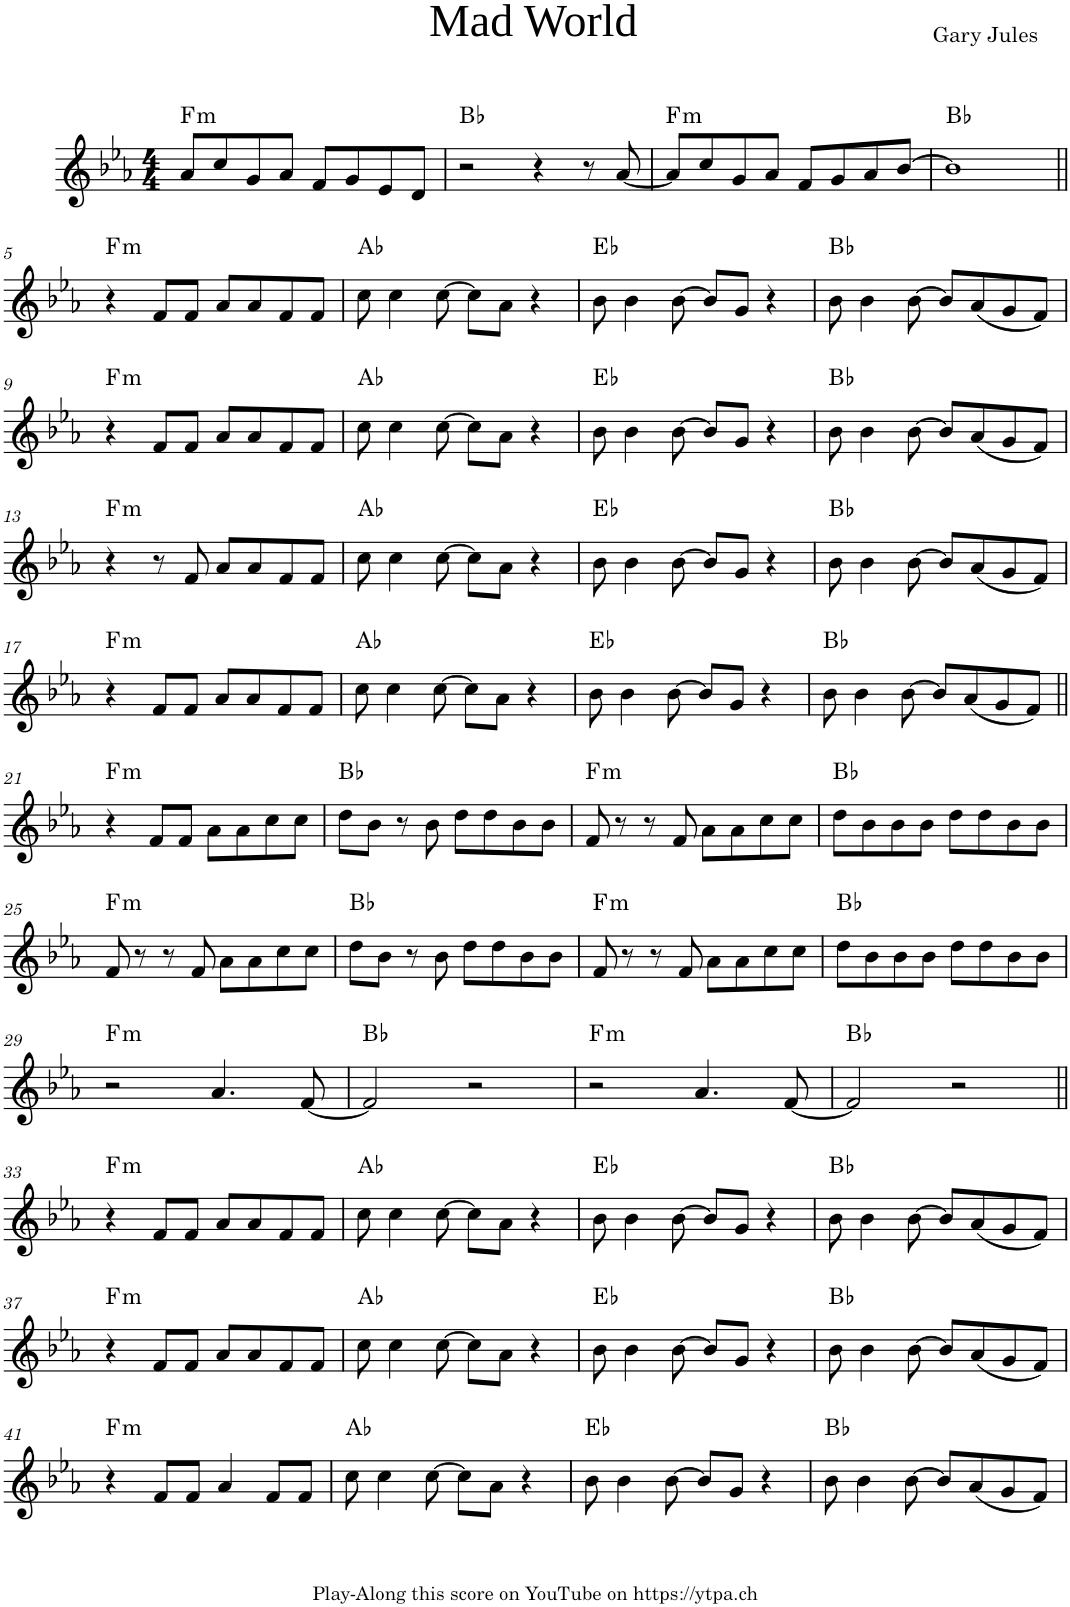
**kern	**harte
*part1	*part1
*staff1	*
*I"Piano	*
*I'Pno.	*
*clefG2	*
*k[b-e-a-]	*
*M4/4	*
=1	=1
!	!LO:H:kt=m
8a-/L	F:min
8cc/	.
8g/	.
8a-/J	.
8f/L	.
8g/	.
8e-/	.
8d/J	.
=2	=2
!	!LO:H:kt=N.C.
2r	N
4r	.
8r	.
[8a-/	.
=3	=3
!	!LO:H:kt=m
8a-/L]	F:min
8cc/	.
8g/	.
8a-/J	.
8f/L	.
8g/	.
8a-/	.
[8b-/J	.
=4	=4
!	!LO:H:kt=N.C.
1b-]	N
!!LO:LB:g=z
=5||	=5||
!	!LO:H:kt=m
4r	F:min
8f/L	.
8f/J	.
8a-/L	.
8a-/	.
8f/	.
8f/J	.
=6	=6
!	!LO:H:kt=N.C.
8cc\	N
4cc\	.
[8cc\	.
8cc\L]	.
8a-\J	.
4r	.
=7	=7
!	!LO:H:kt=N.C.
8b-\	N
4b-\	.
[8b-\	.
8b-/L]	.
8g/J	.
4r	.
=8	=8
!	!LO:H:kt=N.C.
8b-\	N
4b-\	.
[8b-\	.
8b-/L]	.
(8a-/	.
8g/	.
8f/J)	.
!!LO:LB:g=z
=9	=9
!	!LO:H:kt=m
4r	F:min
8f/L	.
8f/J	.
8a-/L	.
8a-/	.
8f/	.
8f/J	.
=10	=10
!	!LO:H:kt=N.C.
8cc\	N
4cc\	.
[8cc\	.
8cc\L]	.
8a-\J	.
4r	.
=11	=11
!	!LO:H:kt=N.C.
8b-\	N
4b-\	.
[8b-\	.
8b-/L]	.
8g/J	.
4r	.
=12	=12
!	!LO:H:kt=N.C.
8b-\	N
4b-\	.
[8b-\	.
8b-/L]	.
(8a-/	.
8g/	.
8f/J)	.
!!LO:LB:g=z
=13	=13
!	!LO:H:kt=m
4r	F:min
8r	.
8f/	.
8a-/L	.
8a-/	.
8f/	.
8f/J	.
=14	=14
!	!LO:H:kt=N.C.
8cc\	N
4cc\	.
[8cc\	.
8cc\L]	.
8a-\J	.
4r	.
=15	=15
!	!LO:H:kt=N.C.
8b-\	N
4b-\	.
[8b-\	.
8b-/L]	.
8g/J	.
4r	.
=16	=16
!	!LO:H:kt=N.C.
8b-\	N
4b-\	.
[8b-\	.
8b-/L]	.
(8a-/	.
8g/	.
8f/J)	.
!!LO:LB:g=z
=17	=17
!	!LO:H:kt=m
4r	F:min
8f/L	.
8f/J	.
8a-/L	.
8a-/	.
8f/	.
8f/J	.
=18	=18
!	!LO:H:kt=N.C.
8cc\	N
4cc\	.
[8cc\	.
8cc\L]	.
8a-\J	.
4r	.
=19	=19
!	!LO:H:kt=N.C.
8b-\	N
4b-\	.
[8b-\	.
8b-/L]	.
8g/J	.
4r	.
=20	=20
!	!LO:H:kt=N.C.
8b-\	N
4b-\	.
[8b-\	.
8b-/L]	.
(8a-/	.
8g/	.
8f/J)	.
!!LO:LB:g=z
=21||	=21||
!	!LO:H:kt=m
4r	F:min
8f/L	.
8f/J	.
8a-\L	.
8a-\	.
8cc\	.
8cc\J	.
=22	=22
!	!LO:H:kt=N.C.
8dd\L	N
8b-\J	.
8r	.
8b-\	.
8dd\L	.
8dd\	.
8b-\	.
8b-\J	.
=23	=23
!	!LO:H:kt=m
8f/	F:min
8r	.
8r	.
8f/	.
8a-\L	.
8a-\	.
8cc\	.
8cc\J	.
=24	=24
!	!LO:H:kt=N.C.
8dd\L	N
8b-\	.
8b-\	.
8b-\J	.
8dd\L	.
8dd\	.
8b-\	.
8b-\J	.
!!LO:LB:g=z
=25	=25
!	!LO:H:kt=m
8f/	F:min
8r	.
8r	.
8f/	.
8a-\L	.
8a-\	.
8cc\	.
8cc\J	.
=26	=26
!	!LO:H:kt=N.C.
8dd\L	N
8b-\J	.
8r	.
8b-\	.
8dd\L	.
8dd\	.
8b-\	.
8b-\J	.
=27	=27
!	!LO:H:kt=m
8f/	F:min
8r	.
8r	.
8f/	.
8a-\L	.
8a-\	.
8cc\	.
8cc\J	.
=28	=28
!	!LO:H:kt=N.C.
8dd\L	N
8b-\	.
8b-\	.
8b-\J	.
8dd\L	.
8dd\	.
8b-\	.
8b-\J	.
!!LO:LB:g=z
=29	=29
!	!LO:H:kt=m
2r	F:min
4.a-/	.
[8f/	.
=30	=30
!	!LO:H:kt=N.C.
2f/]	N
2r	.
=31	=31
!	!LO:H:kt=m
2r	F:min
4.a-/	.
[8f/	.
=32	=32
!	!LO:H:kt=N.C.
2f/]	N
2r	.
!!LO:LB:g=z
=33||	=33||
!	!LO:H:kt=m
4r	F:min
8f/L	.
8f/J	.
8a-/L	.
8a-/	.
8f/	.
8f/J	.
=34	=34
!	!LO:H:kt=N.C.
8cc\	N
4cc\	.
[8cc\	.
8cc\L]	.
8a-\J	.
4r	.
=35	=35
!	!LO:H:kt=N.C.
8b-\	N
4b-\	.
[8b-\	.
8b-/L]	.
8g/J	.
4r	.
=36	=36
!	!LO:H:kt=N.C.
8b-\	N
4b-\	.
[8b-\	.
8b-/L]	.
(8a-/	.
8g/	.
8f/J)	.
!!LO:LB:g=z
=37	=37
!	!LO:H:kt=m
4r	F:min
8f/L	.
8f/J	.
8a-/L	.
8a-/	.
8f/	.
8f/J	.
=38	=38
!	!LO:H:kt=N.C.
8cc\	N
4cc\	.
[8cc\	.
8cc\L]	.
8a-\J	.
4r	.
=39	=39
!	!LO:H:kt=N.C.
8b-\	N
4b-\	.
[8b-\	.
8b-/L]	.
8g/J	.
4r	.
=40	=40
!	!LO:H:kt=N.C.
8b-\	N
4b-\	.
[8b-\	.
8b-/L]	.
(8a-/	.
8g/	.
8f/J)	.
!!LO:LB:g=z
=41	=41
!	!LO:H:kt=m
4r	F:min
8f/L	.
8f/J	.
4a-/	.
8f/L	.
8f/J	.
=42	=42
!	!LO:H:kt=N.C.
8cc\	N
4cc\	.
[8cc\	.
8cc\L]	.
8a-\J	.
4r	.
=43	=43
!	!LO:H:kt=N.C.
8b-\	N
4b-\	.
[8b-\	.
8b-/L]	.
8g/J	.
4r	.
=44	=44
!	!LO:H:kt=N.C.
8b-\	N
4b-\	.
[8b-\	.
8b-/L]	.
(8a-/	.
8g/	.
8f/J)	.
=	=
*-	*-
